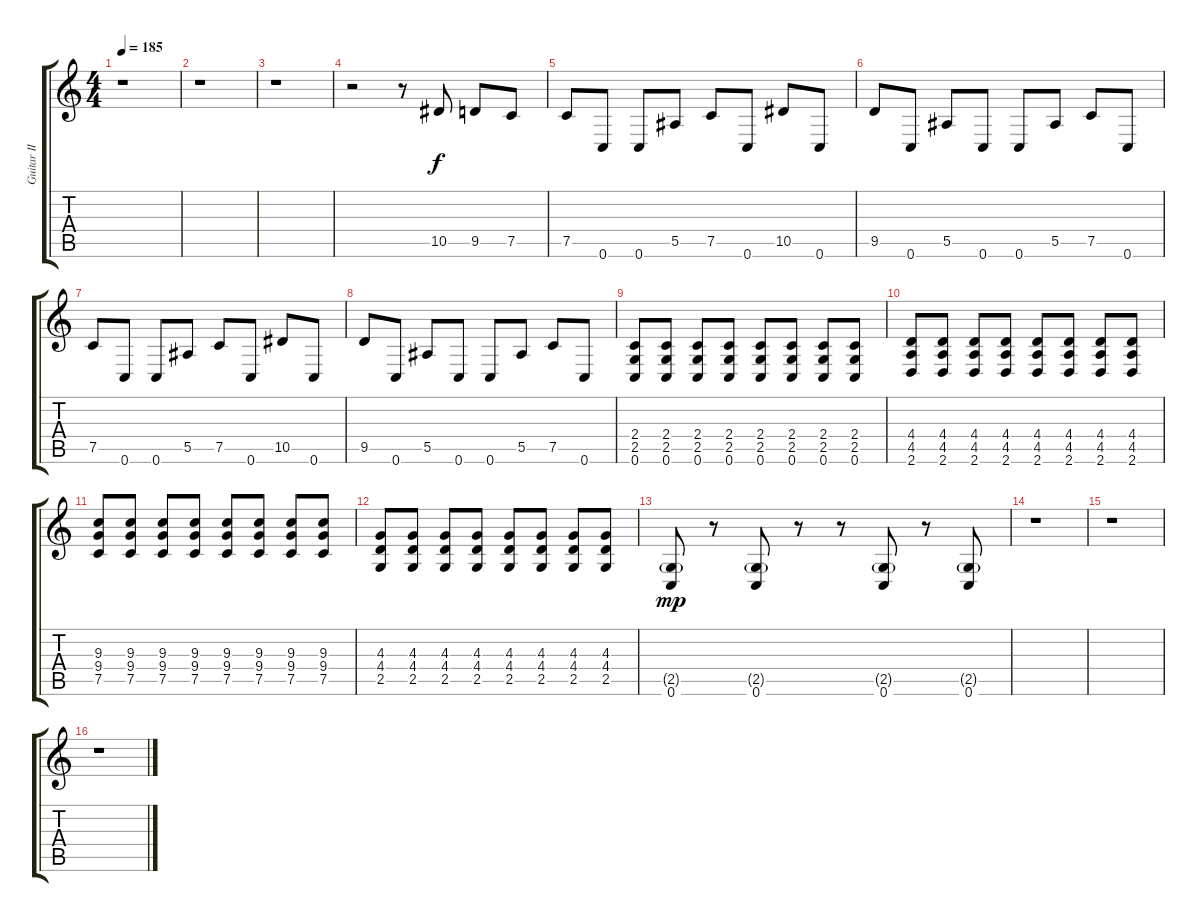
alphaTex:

\track ("Guitar II" "Guitar II") {instrument distortionguitar}
\staff {score tabs}
\tuning (C4 G3 Eb3 Bb2 F2 C2) {hide}
\ts (4 4)
\tempo 185
\clef g2
\ks c
r.1{dy mp} |
r.1 |
r.1 |
r.2 r.8 10.5.8{dy f} 9.5.8 7.5.8 |
7.5.8 0.6.8 0.6.8 5.5.8 7.5.8 0.6.8 10.5.8 0.6.8 |
9.5.8 0.6.8 5.5.8 0.6.8 0.6.8 5.5.8 7.5.8 0.6.8 |
7.5.8 0.6.8 0.6.8 5.5.8 7.5.8 0.6.8 10.5.8 0.6.8 |
9.5.8 0.6.8 5.5.8 0.6.8 0.6.8 5.5.8 7.5.8 0.6.8 |
(2.4 2.5 0.6).8 (2.4 2.5 0.6).8 (2.4 2.5 0.6).8 (2.4 2.5 0.6).8 (2.4 2.5 0.6).8 (2.4 2.5 0.6).8 (2.4 2.5 0.6).8 (2.4 2.5 0.6).8 |
(4.4 4.5 2.6).8 (4.4 4.5 2.6).8 (4.4 4.5 2.6).8 (4.4 4.5 2.6).8 (4.4 4.5 2.6).8 (4.4 4.5 2.6).8 (4.4 4.5 2.6).8 (4.4 4.5 2.6).8 |
(9.3 9.4 7.5).8 (9.3 9.4 7.5).8 (9.3 9.4 7.5).8 (9.3 9.4 7.5).8 (9.3 9.4 7.5).8 (9.3 9.4 7.5).8 (9.3 9.4 7.5).8 (9.3 9.4 7.5).8 |
(4.3 4.4 2.5).8 (4.3 4.4 2.5).8 (4.3 4.4 2.5).8 (4.3 4.4 2.5).8 (4.3 4.4 2.5).8 (4.3 4.4 2.5).8 (4.3 4.4 2.5).8 (4.3 4.4 2.5).8 |
(2.5{g} 0.6).8{dy mp} r.8 (2.5{g} 0.6).8 r.8 r.8 (2.5{g} 0.6).8 r.8 (2.5{g} 0.6).8 |
r.1 |
r.1 |
r.1
